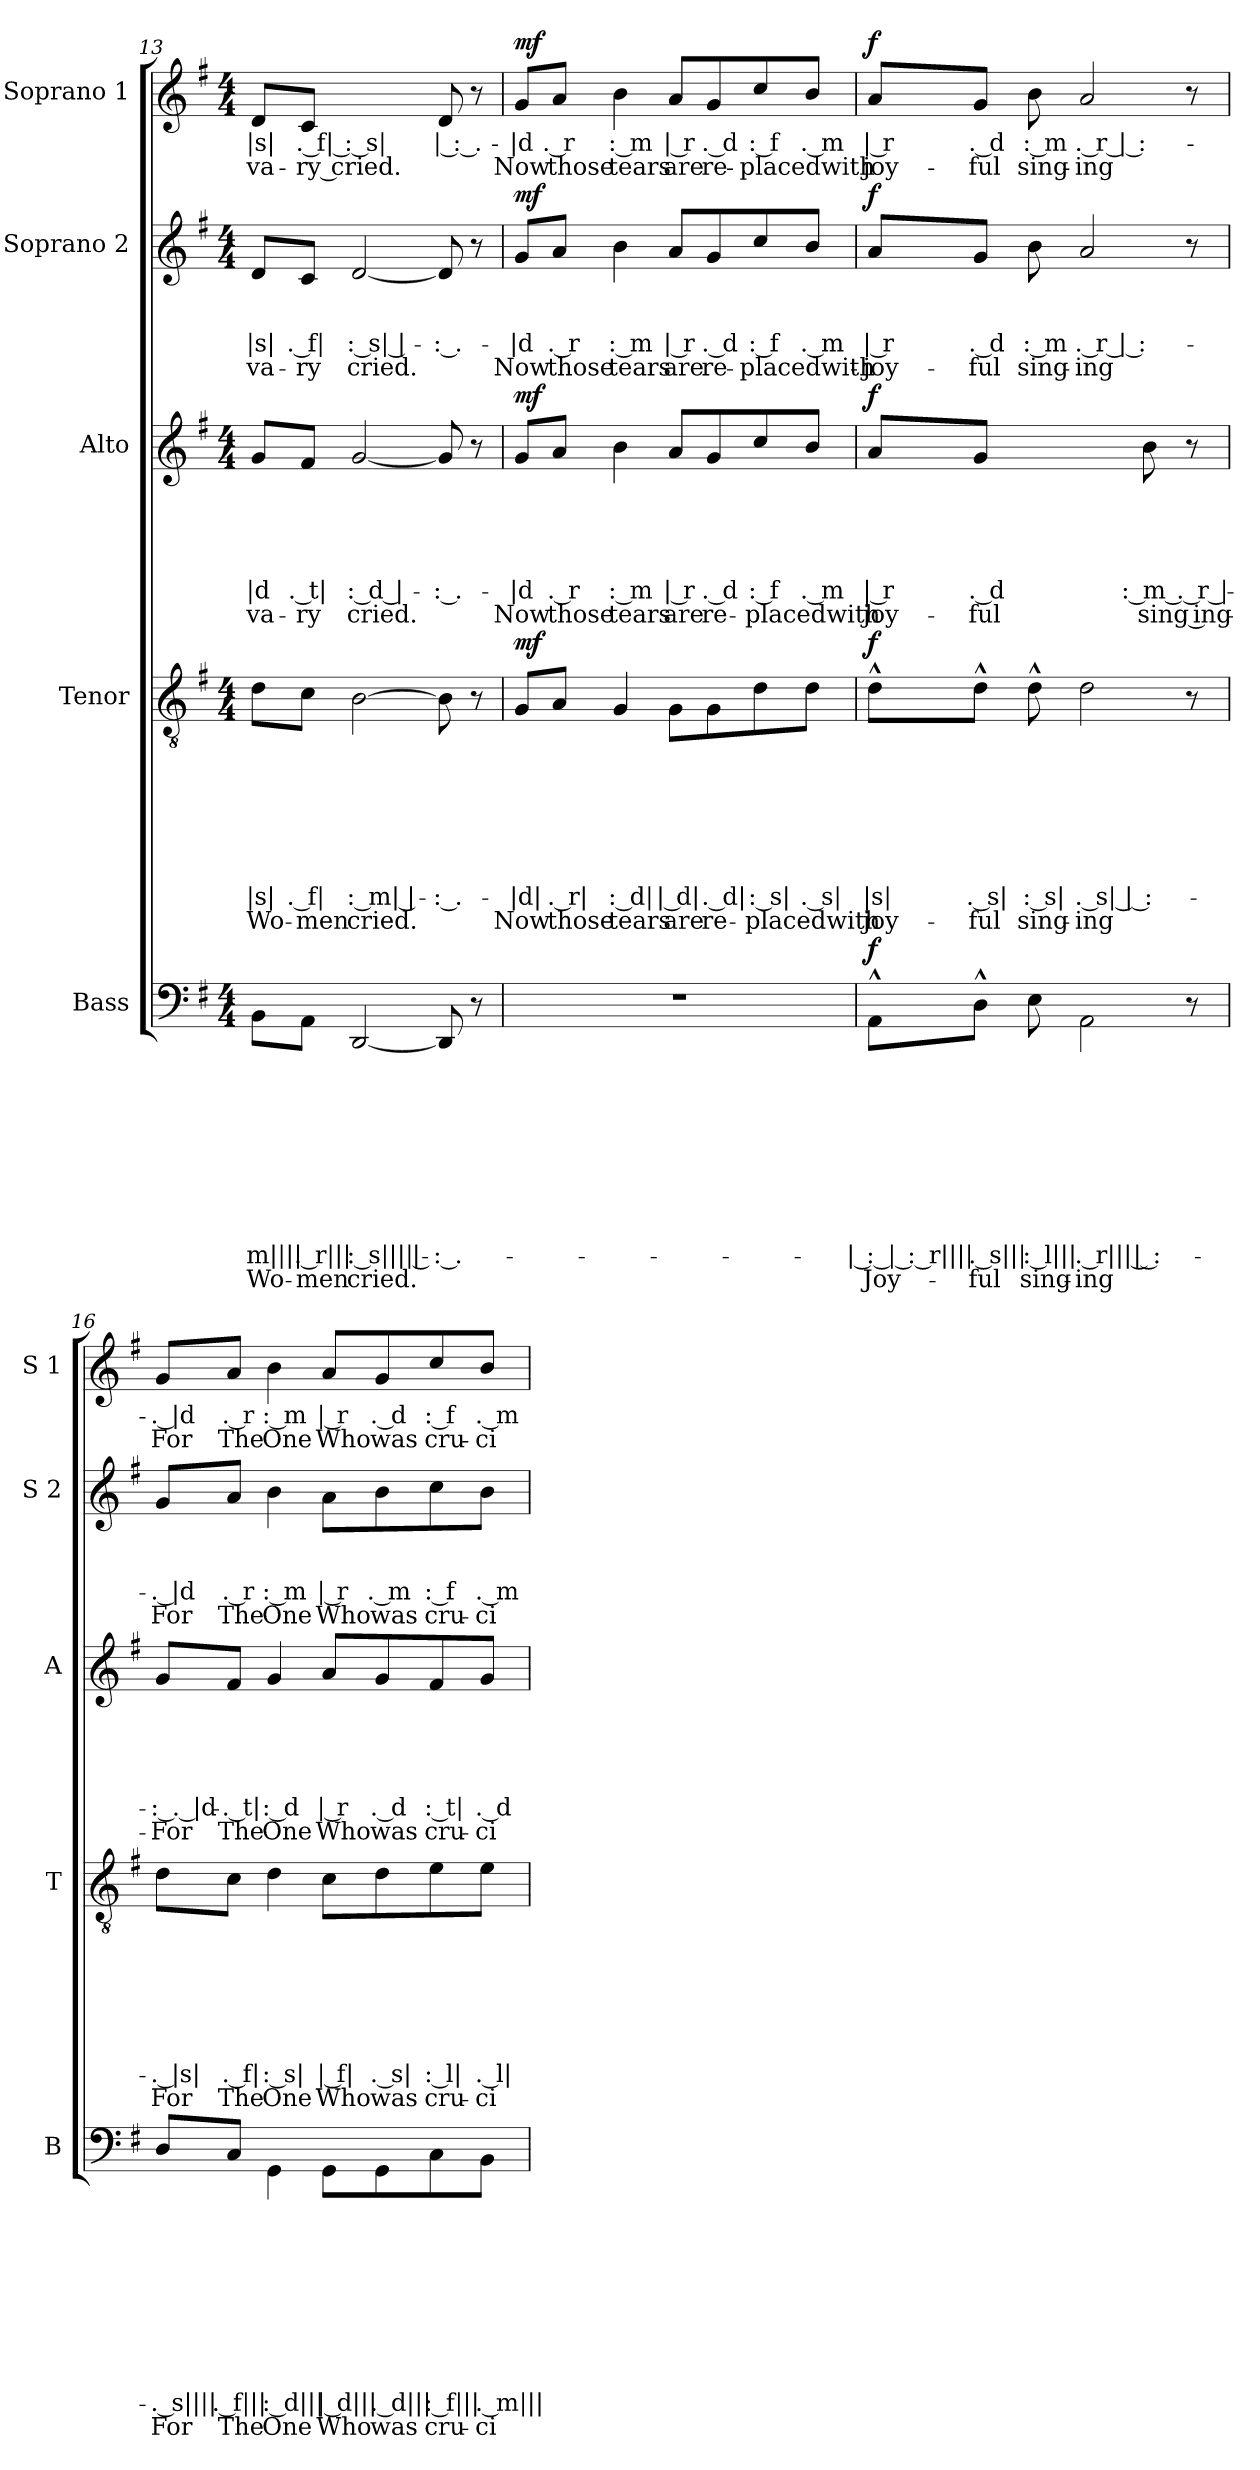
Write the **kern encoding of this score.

**kern	**text	**text	**text	**text	**text	**text	**text	**text	**text	**text	**dynam	**kern	**text	**text	**text	**text	**text	**text	**text	**text	**dynam	**kern	**text	**text	**text	**text	**text	**text	**dynam	**kern	**text	**text	**text	**text	**dynam	**kern	**text	**text	**dynam
*part5	*part5	*part5	*part5	*part5	*part5	*part5	*part5	*part5	*part5	*part5	*part5	*part4	*part4	*part4	*part4	*part4	*part4	*part4	*part4	*part4	*part4	*part3	*part3	*part3	*part3	*part3	*part3	*part3	*part3	*part2	*part2	*part2	*part2	*part2	*part2	*part1	*part1	*part1	*part1
*staff5	*staff5	*staff5	*staff5	*staff5	*staff5	*staff5	*staff5	*staff5	*staff5	*staff5	*staff5	*staff4	*staff4	*staff4	*staff4	*staff4	*staff4	*staff4	*staff4	*staff4	*staff4	*staff3	*staff3	*staff3	*staff3	*staff3	*staff3	*staff3	*staff3	*staff2	*staff2	*staff2	*staff2	*staff2	*staff2	*staff1	*staff1	*staff1	*staff1
*I"Bass	*	*	*	*	*	*	*	*	*	*	*	*I"Tenor	*	*	*	*	*	*	*	*	*	*I"Alto	*	*	*	*	*	*	*	*I"Soprano 2	*	*	*	*	*	*I"Soprano 1	*	*	*
*I'B	*	*	*	*	*	*	*	*	*	*	*	*I'T	*	*	*	*	*	*	*	*	*	*I'A	*	*	*	*	*	*	*	*I'S 2	*	*	*	*	*	*I'S 1	*	*	*
*clefF4	*	*	*	*	*	*	*	*	*	*	*	*clefGv2	*	*	*	*	*	*	*	*	*	*clefG2	*	*	*	*	*	*	*	*clefG2	*	*	*	*	*	*clefG2	*	*	*
*k[f#]	*	*	*	*	*	*	*	*	*	*	*	*k[f#]	*	*	*	*	*	*	*	*	*	*k[f#]	*	*	*	*	*	*	*	*k[f#]	*	*	*	*	*	*k[f#]	*	*	*
*G:	*	*	*	*	*	*	*	*	*	*	*	*G:	*	*	*	*	*	*	*	*	*	*G:	*	*	*	*	*	*	*	*G:	*	*	*	*	*	*G:	*	*	*
*M4/4	*	*	*	*	*	*	*	*	*	*	*	*M4/4	*	*	*	*	*	*	*	*	*	*M4/4	*	*	*	*	*	*	*	*M4/4	*	*	*	*	*	*M4/4	*	*	*
=13	=13	=13	=13	=13	=13	=13	=13	=13	=13	=13	=13	=13	=13	=13	=13	=13	=13	=13	=13	=13	=13	=13	=13	=13	=13	=13	=13	=13	=13	=13	=13	=13	=13	=13	=13	=13	=13	=13	=13
!	!	!	!	!	!	!	!	!	!LO:LY:b:rj	!LO:LY:b:rj	!	!	!	!	!	!	!	!	!LO:LY:b:rj	!LO:LY:b:rj	!	!	!	!	!	!	!LO:LY:b:rj	!LO:LY:b:rj	!	!	!	!	!LO:LY:b:rj	!LO:LY:b:rj	!	!	!LO:LY:b:rj	!LO:LY:b:rj	!
8BB\L	.	.	.	.	.	.	.	.	m||||	Wo-	.	8d\L	.	.	.	.	.	.	|s|	Wo-	.	8g/L	.	.	.	.	|d	-va-	.	8d/L	.	.	|s|	-va-	.	8d/L	|s|	-va-	.
!	!	!	!	!	!	!	!	!	!LO:LY:b:rj	!LO:LY:b:rj	!	!	!	!	!	!	!	!	!LO:LY:b:rj	!LO:LY:b:rj	!	!	!	!	!	!	!LO:LY:b:rj	!LO:LY:b:rj	!	!	!	!	!LO:LY:b:rj	!LO:LY:b:rj	!	!	!LO:LY:b:rj	!LO:LY:b:rj	!
8AA\J	.	.	.	.	.	.	.	.	. r|||	-men	.	8c\J	.	.	.	.	.	.	. f|	-men	.	8f#/J	.	.	.	.	. t|	-ry	.	8c/J	.	.	. f|	-ry	.	8c/J	. f| : s|	-ry cried.	.
!	!	!	!	!	!	!	!	!	!LO:LY:b:rj	!LO:LY:b:rj	!	!	!	!	!	!	!	!	!LO:LY:b:rj	!LO:LY:b:rj	!	!	!	!	!	!	!LO:LY:b:rj	!LO:LY:b:rj	!	!	!	!	!LO:LY:b:rj	!LO:LY:b:rj	!	!	!	!	!
[<2DD/	.	.	.	.	.	.	.	.	: s|||| |-	cried.	.	[>2B\	.	.	.	.	.	.	: m| |-	cried.	.	[<2g/	.	.	.	.	: d |-	cried.	.	[<2d/	.	.	: s| |-	cried.	.	2ryy	.	.	.
!	!	!	!	!	!	!	!	!	!LO:LY:b:rj	!	!	!	!	!	!	!	!	!	!LO:LY:b:rj	!	!	!	!	!	!	!	!LO:LY:b:rj	!	!	!	!	!	!LO:LY:b:rj	!	!	!	!LO:LY:b:rj	!	!
8DD/]	.	.	.	.	.	.	.	.	-: .-	.	.	8B\]	.	.	.	.	.	.	-: .-	.	.	8g/]	.	.	.	.	-: .-	.	.	8d/]	.	.	-: .-	.	.	8d/	| : .-	.	.
8r	.	.	.	.	.	.	.	.	.	.	.	8r	.	.	.	.	.	.	.	.	.	8r	.	.	.	.	.	.	.	8r	.	.	.	.	.	8r	.	.	.
!!LO:PB:g=z
=14	=14	=14	=14	=14	=14	=14	=14	=14	=14	=14	=14	=14	=14	=14	=14	=14	=14	=14	=14	=14	=14	=14	=14	=14	=14	=14	=14	=14	=14	=14	=14	=14	=14	=14	=14	=14	=14	=14	=14
!	!	!	!	!	!	!	!	!	!	!	!	!	!	!	!	!	!	!	!LO:LY:b:rj	!LO:LY:b:rj	!LO:DY:a	!	!	!	!	!	!LO:LY:b:rj	!LO:LY:b:rj	!LO:DY:a	!	!	!	!LO:LY:b:rj	!LO:LY:b:rj	!LO:DY:a	!	!LO:LY:b:rj	!LO:LY:b:rj	!LO:DY:a
1r	.	.	.	.	.	.	.	.	.	.	.	8G/L	.	.	.	.	.	.	-|d|	Now	mf	8g/L	.	.	.	.	-|d	Now	mf	8g/L	.	.	-|d	Now	mf	8g/L	-|d	Now	mf
!	!	!	!	!	!	!	!	!	!	!	!	!	!	!	!	!	!	!	!LO:LY:b:rj	!LO:LY:b:rj	!	!	!	!	!	!	!LO:LY:b:rj	!LO:LY:b:rj	!	!	!	!	!LO:LY:b:rj	!LO:LY:b:rj	!	!	!LO:LY:b:rj	!LO:LY:b:rj	!
.	.	.	.	.	.	.	.	.	.	.	.	8A/J	.	.	.	.	.	.	. r|	those	.	8a/J	.	.	.	.	. r	those	.	8a/J	.	.	. r	those	.	8a/J	. r	those	.
!	!	!	!	!	!	!	!	!	!	!	!	!	!	!	!	!	!	!	!LO:LY:b:rj	!LO:LY:b:rj	!	!	!	!	!	!	!LO:LY:b:rj	!LO:LY:b:rj	!	!	!	!	!LO:LY:b:rj	!LO:LY:b:rj	!	!	!LO:LY:b:rj	!LO:LY:b:rj	!
.	.	.	.	.	.	.	.	.	.	.	.	4G/	.	.	.	.	.	.	: d|	tears	.	4b\	.	.	.	.	: m	tears	.	4b\	.	.	: m	tears	.	4b\	: m	tears	.
!	!	!	!	!	!	!	!	!	!	!	!	!	!	!	!	!	!	!	!LO:LY:b:rj	!LO:LY:b:rj	!	!	!	!	!	!	!LO:LY:b:rj	!LO:LY:b:rj	!	!	!	!	!LO:LY:b:rj	!LO:LY:b:rj	!	!	!LO:LY:b:rj	!LO:LY:b:rj	!
.	.	.	.	.	.	.	.	.	.	.	.	8G\L	.	.	.	.	.	.	| d|	are	.	8a/L	.	.	.	.	| r	are	.	8a/L	.	.	| r	are	.	8a/L	| r	are	.
!	!	!	!	!	!	!	!	!	!	!	!	!	!	!	!	!	!	!	!LO:LY:b:rj	!LO:LY:b:rj	!	!	!	!	!	!	!LO:LY:b:rj	!LO:LY:b:rj	!	!	!	!	!LO:LY:b:rj	!LO:LY:b:rj	!	!	!LO:LY:b:rj	!LO:LY:b:rj	!
.	.	.	.	.	.	.	.	.	.	.	.	8G\	.	.	.	.	.	.	. d|	re-	.	8g/	.	.	.	.	. d	re-	.	8g/	.	.	. d	re-	.	8g/	. d	re-	.
!	!	!	!	!	!	!	!	!	!	!	!	!	!	!	!	!	!	!	!LO:LY:b:rj	!LO:LY:b:rj	!	!	!	!	!	!	!LO:LY:b:rj	!LO:LY:b:rj	!	!	!	!	!LO:LY:b:rj	!LO:LY:b:rj	!	!	!LO:LY:b:rj	!LO:LY:b:rj	!
.	.	.	.	.	.	.	.	.	.	.	.	8d\	.	.	.	.	.	.	: s|	-placedwith	.	8cc/	.	.	.	.	: f	-placedwith	.	8cc/	.	.	: f	-placedwith-	.	8cc/	: f	-placedwith	.
!	!	!	!	!	!	!	!	!	!	!	!	!	!	!	!	!	!	!	!LO:LY:b:rj	!	!	!	!	!	!	!	!LO:LY:b:rj	!	!	!	!	!	!LO:LY:b:rj	!	!	!	!LO:LY:b:rj	!	!
.	.	.	.	.	.	.	.	.	.	.	.	8d\J	.	.	.	.	.	.	. s|	.	.	8b/J	.	.	.	.	. m	.	.	8b/J	.	.	. m	.	.	8b/J	. m	.	.
=15	=15	=15	=15	=15	=15	=15	=15	=15	=15	=15	=15	=15	=15	=15	=15	=15	=15	=15	=15	=15	=15	=15	=15	=15	=15	=15	=15	=15	=15	=15	=15	=15	=15	=15	=15	=15	=15	=15	=15
!	!	!	!	!	!	!	!	!	!LO:LY:b:rj	!LO:LY:b:rj	!LO:DY:a	!	!	!	!	!	!	!	!LO:LY:b:rj	!LO:LY:b:rj	!LO:DY:a	!	!	!	!	!	!LO:LY:b:rj	!LO:LY:b:rj	!LO:DY:a	!	!	!	!LO:LY:b:rj	!LO:LY:b:rj	!LO:DY:a	!	!LO:LY:b:rj	!LO:LY:b:rj	!LO:DY:a
8AA^^<\L	.	.	.	.	.	.	.	.	-| : | : r||||	Joy-	f	8d^^>\L	.	.	.	.	.	.	|s|	joy-	f	8a/L	.	.	.	.	| r	joy-	f	8a/L	.	.	| r	-joy-	f	8a/L	| r	joy-	f
!	!	!	!	!	!	!	!	!	!LO:LY:b:rj	!LO:LY:b:rj	!	!	!	!	!	!	!	!	!LO:LY:b:rj	!LO:LY:b:rj	!	!	!	!	!	!	!LO:LY:b:rj	!LO:LY:b:rj	!	!	!	!	!LO:LY:b:rj	!LO:LY:b:rj	!	!	!LO:LY:b:rj	!LO:LY:b:rj	!
8D^^>\J	.	.	.	.	.	.	.	.	. s|||	-ful	.	8d^^>\J	.	.	.	.	.	.	. s|	-ful	.	8g/J	.	.	.	.	. d	-ful	.	8g/J	.	.	. d	-ful	.	8g/J	. d	-ful	.
!	!	!	!	!	!	!	!	!	!LO:LY:b:rj	!LO:LY:b:rj	!	!	!	!	!	!	!	!	!LO:LY:b:rj	!LO:LY:b:rj	!	!	!	!	!	!	!	!	!	!	!	!	!LO:LY:b:rj	!LO:LY:b:rj	!	!	!LO:LY:b:rj	!LO:LY:b:rj	!
8E\	.	.	.	.	.	.	.	.	: l|||	sing-	.	8d^^>\	.	.	.	.	.	.	: s|	sing-	.	2ryy	.	.	.	.	.	.	.	8b\	.	.	: m	sing-	.	8b\	: m	sing-	.
!	!	!	!	!	!	!	!	!	!LO:LY:b:rj	!LO:LY:b:rj	!	!	!	!	!	!	!	!	!LO:LY:b:rj	!LO:LY:b:rj	!	!	!	!	!	!	!	!	!	!	!	!	!LO:LY:b:rj	!LO:LY:b:rj	!	!	!LO:LY:b:rj	!LO:LY:b:rj	!
2AA\	.	.	.	.	.	.	.	.	. r||| | :-	-ing	.	2d\	.	.	.	.	.	.	. s| | :-	-ing	.	.	.	.	.	.	.	.	.	2a/	.	.	. r | :-	-ing	.	2a/	. r | :-	-ing	.
!	!	!	!	!	!	!	!	!	!	!	!	!	!	!	!	!	!	!	!	!	!	!	!	!	!	!	!LO:LY:b:rj	!LO:LY:b:rj	!	!	!	!	!	!	!	!	!	!	!
.	.	.	.	.	.	.	.	.	.	.	.	.	.	.	.	.	.	.	.	.	.	8b\	.	.	.	.	: m . r |-	sing ing-	.	.	.	.	.	.	.	.	.	.	.
8r	.	.	.	.	.	.	.	.	.	.	.	8r	.	.	.	.	.	.	.	.	.	8r	.	.	.	.	.	.	.	8r	.	.	.	.	.	8r	.	.	.
=16	=16	=16	=16	=16	=16	=16	=16	=16	=16	=16	=16	=16	=16	=16	=16	=16	=16	=16	=16	=16	=16	=16	=16	=16	=16	=16	=16	=16	=16	=16	=16	=16	=16	=16	=16	=16	=16	=16	=16
!	!	!	!	!	!	!	!	!	!LO:LY:b:rj	!LO:LY:b:rj	!	!	!	!	!	!	!	!	!LO:LY:b:rj	!LO:LY:b:rj	!	!	!	!	!	!	!LO:LY:b:rj	!LO:LY:b:rj	!	!	!	!	!LO:LY:b:rj	!LO:LY:b:rj	!	!	!LO:LY:b:rj	!LO:LY:b:rj	!
8D/L	.	.	.	.	.	.	.	.	-. s||||	For	.	8d\L	.	.	.	.	.	.	-. |s|	For	.	8g/L	.	.	.	.	-: . |d-	-For	.	8g/L	.	.	-. |d	For	.	8g/L	-. |d	For	.
!	!	!	!	!	!	!	!	!	!LO:LY:b:rj	!LO:LY:b:rj	!	!	!	!	!	!	!	!	!LO:LY:b:rj	!LO:LY:b:rj	!	!	!	!	!	!	!LO:LY:b:rj	!LO:LY:b:rj	!	!	!	!	!LO:LY:b:rj	!LO:LY:b:rj	!	!	!LO:LY:b:rj	!LO:LY:b:rj	!
8C/J	.	.	.	.	.	.	.	.	. f|||	The	.	8c\J	.	.	.	.	.	.	. f|	The	.	8f#/J	.	.	.	.	-. t|	The	.	8a/J	.	.	. r	The	.	8a/J	. r	The	.
!	!	!	!	!	!	!	!	!	!LO:LY:b:rj	!LO:LY:b:rj	!	!	!	!	!	!	!	!	!LO:LY:b:rj	!LO:LY:b:rj	!	!	!	!	!	!	!LO:LY:b:rj	!LO:LY:b:rj	!	!	!	!	!LO:LY:b:rj	!LO:LY:b:rj	!	!	!LO:LY:b:rj	!LO:LY:b:rj	!
4GG\	.	.	.	.	.	.	.	.	: d|||	One	.	4d\	.	.	.	.	.	.	: s|	One	.	4g/	.	.	.	.	: d	One	.	4b\	.	.	: m	One	.	4b\	: m	One	.
!	!	!	!	!	!	!	!	!	!LO:LY:b:rj	!LO:LY:b:rj	!	!	!	!	!	!	!	!	!LO:LY:b:rj	!LO:LY:b:rj	!	!	!	!	!	!	!LO:LY:b:rj	!LO:LY:b:rj	!	!	!	!	!LO:LY:b:rj	!LO:LY:b:rj	!	!	!LO:LY:b:rj	!LO:LY:b:rj	!
8GG\L	.	.	.	.	.	.	.	.	| d|||	Who	.	8c\L	.	.	.	.	.	.	| f|	Who	.	8a/L	.	.	.	.	| r	Who	.	8a\L	.	.	| r	Who	.	8a/L	| r	Who	.
!	!	!	!	!	!	!	!	!	!LO:LY:b:rj	!LO:LY:b:rj	!	!	!	!	!	!	!	!	!LO:LY:b:rj	!LO:LY:b:rj	!	!	!	!	!	!	!LO:LY:b:rj	!LO:LY:b:rj	!	!	!	!	!LO:LY:b:rj	!LO:LY:b:rj	!	!	!LO:LY:b:rj	!LO:LY:b:rj	!
8GG\	.	.	.	.	.	.	.	.	. d|||	was	.	8d\	.	.	.	.	.	.	. s|	was	.	8g/	.	.	.	.	. d	was	.	8b\	.	.	. m	was	.	8g/	. d	was	.
!	!	!	!	!	!	!	!	!	!LO:LY:b:rj	!LO:LY:b:rj	!	!	!	!	!	!	!	!	!LO:LY:b:rj	!LO:LY:b:rj	!	!	!	!	!	!	!LO:LY:b:rj	!LO:LY:b:rj	!	!	!	!	!LO:LY:b:rj	!LO:LY:b:rj	!	!	!LO:LY:b:rj	!LO:LY:b:rj	!
8C\	.	.	.	.	.	.	.	.	: f|||	cru-	.	8e\	.	.	.	.	.	.	: l|	cru-	.	8f#/	.	.	.	.	: t|	cru-	.	8cc\	.	.	: f	cru-	.	8cc/	: f	cru-	.
!	!	!	!	!	!	!	!	!	!LO:LY:b:rj	!LO:LY:b:rj	!	!	!	!	!	!	!	!	!LO:LY:b:rj	!LO:LY:b:rj	!	!	!	!	!	!	!LO:LY:b:rj	!LO:LY:b:rj	!	!	!	!	!LO:LY:b:rj	!LO:LY:b:rj	!	!	!LO:LY:b:rj	!LO:LY:b:rj	!
8BB\J	.	.	.	.	.	.	.	.	. m|||	-ci-	.	8e\J	.	.	.	.	.	.	. l|	-ci-	.	8g/J	.	.	.	.	. d	-ci-	.	8b\J	.	.	. m	-ci-	.	8b/J	. m	-ci-	.
=	=	=	=	=	=	=	=	=	=	=	=	=	=	=	=	=	=	=	=	=	=	=	=	=	=	=	=	=	=	=	=	=	=	=	=	=	=	=	=
*-	*-	*-	*-	*-	*-	*-	*-	*-	*-	*-	*-	*-	*-	*-	*-	*-	*-	*-	*-	*-	*-	*-	*-	*-	*-	*-	*-	*-	*-	*-	*-	*-	*-	*-	*-	*-	*-	*-	*-
